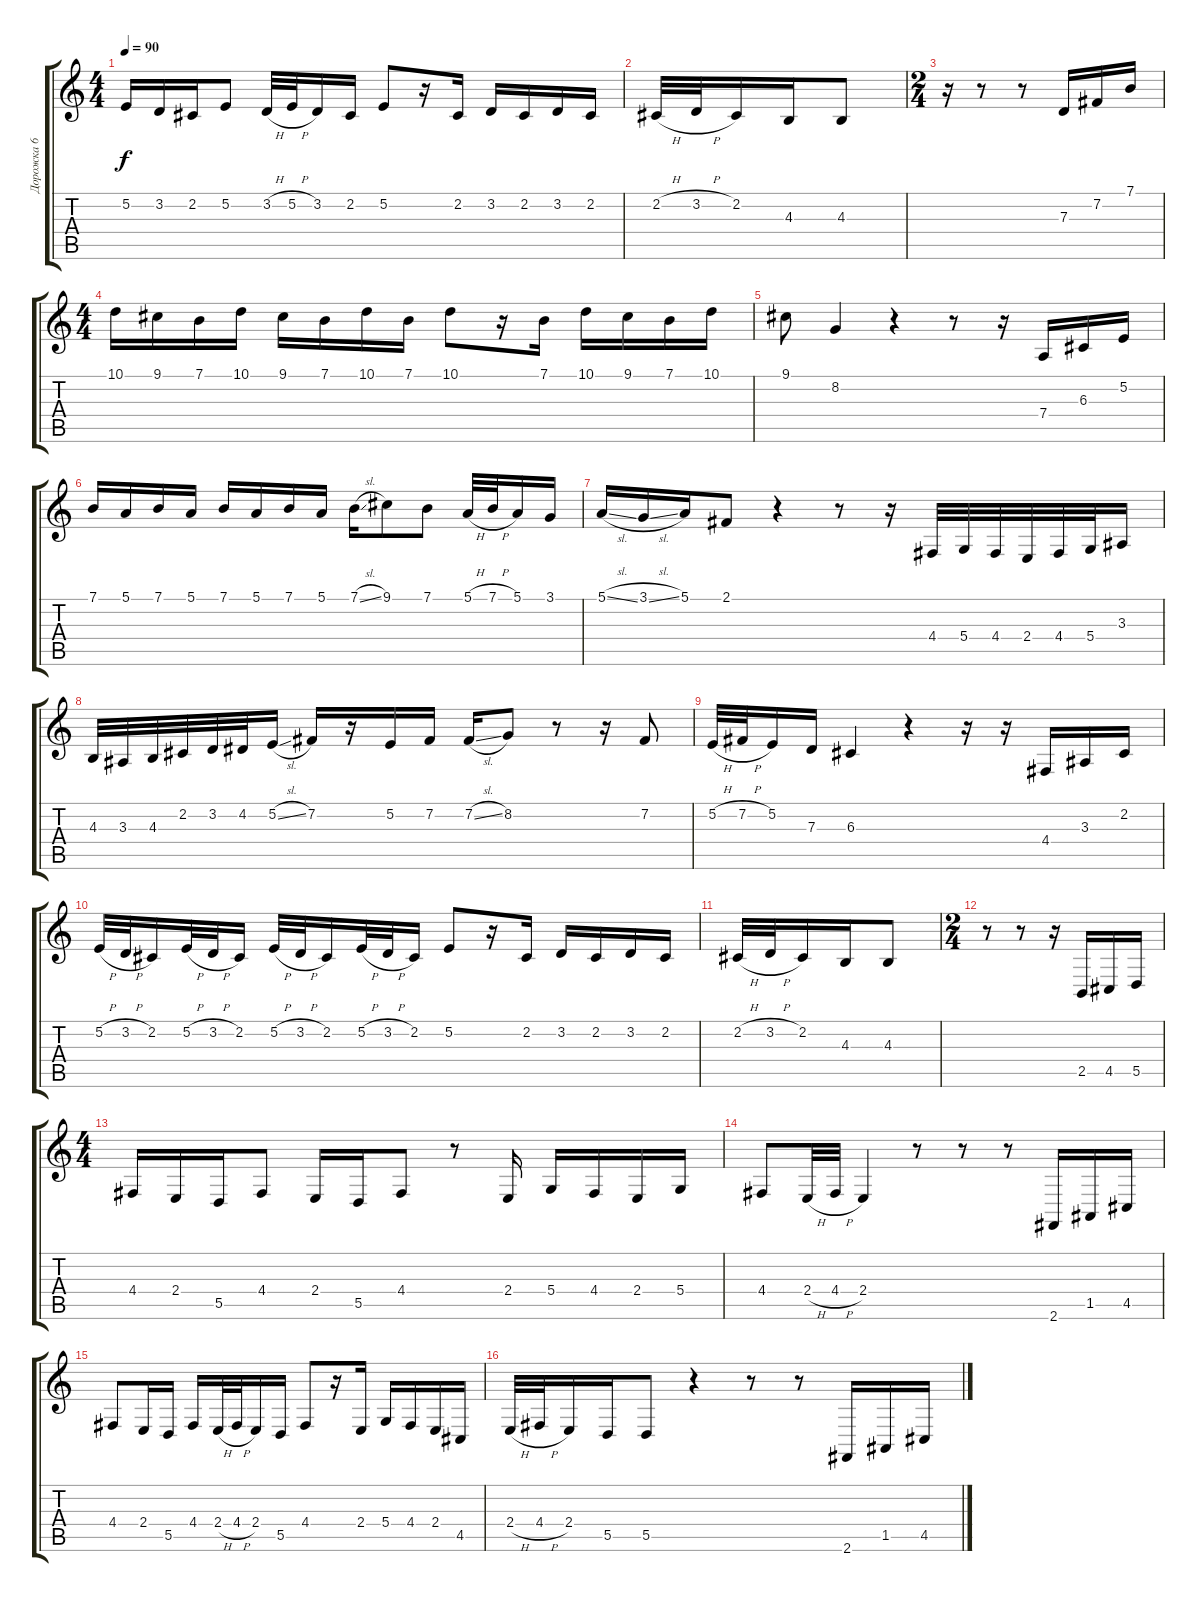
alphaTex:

\track ("Дорожка 6" "Дорожка 6") {instrument pad1newage}
\staff {score tabs}
\tuning (E4 B3 G3 D3 A2 E2) {hide}
\ts (4 4)
\tempo 90
\clef g2
\ks c
5.2.16{dy f} 3.2.16 2.2.16 5.2.8 3.2{h}.32 5.2{h}.32 3.2.16 2.2.16 5.2.8 r.16 2.2.16 3.2.16 2.2.16 3.2.16 2.2.16 |
2.2{h}.32 3.2{h}.32 2.2.16 4.3.16 4.3.8 |
\ts (2 4)
r.16 r.8 r.8 7.3.16 7.2.16 7.1.16 |
\ts (4 4)
10.1.16 9.1.16 7.1.16 10.1.16 9.1.16 7.1.16 10.1.16 7.1.16 10.1.8 r.16 7.1.16 10.1.16 9.1.16 7.1.16 10.1.16 |
9.1.8 8.2.4 r.4 r.8 r.16 7.4.16 6.3.16 5.2.16 |
7.1.16 5.1.16 7.1.16 5.1.16 7.1.16 5.1.16 7.1.16 5.1.16 7.1{sl}.16 9.1.8 7.1.8 5.1{h}.32 7.1{h}.32 5.1.16 3.1.16 |
5.1{sl}.16 3.1{sl}.16 5.1.16 2.1.8 r.4 r.8 r.16 4.4.32 5.4.32 4.4.32 2.4.32 4.4.32 5.4.32 3.3.16 |
4.3.32 3.3.32 4.3.32 2.2.32 3.2.32 4.2.32 5.2{sl}.16 7.2.16 r.16 5.2.16 7.2.16 7.2{sl}.16 8.2.8 r.8 r.16 7.2.8 |
5.2{h}.32 7.2{h}.32 5.2.16 7.3.16 6.3.4 r.4 r.16 r.16 4.4.16 3.3.16 2.2.16 |
5.2{h}.32 3.2{h}.32 2.2.16 5.2{h}.32 3.2{h}.32 2.2.16 5.2{h}.32 3.2{h}.32 2.2.16 5.2{h}.32 3.2{h}.32 2.2.16 5.2.8 r.16 2.2.16 3.2.16 2.2.16 3.2.16 2.2.16 |
2.2{h}.32 3.2{h}.32 2.2.16 4.3.16 4.3.8 |
\ts (2 4)
r.8 r.8 r.16 2.5.16 4.5.16 5.5.16 |
\ts (4 4)
4.4.16 2.4.16 5.5.16 4.4.8 2.4.16 5.5.16 4.4.8 r.8 2.4.16 5.4.16 4.4.16 2.4.16 5.4.16 |
4.4.8 2.4{h}.32 4.4{h}.32 2.4.4 r.8 r.8 r.8 2.6.16 1.5.16 4.5.16 |
4.4.8 2.4.16 5.5.16 4.4.16 2.4{h}.32 4.4{h}.32 2.4.16 5.5.16 4.4.8 r.16 2.4.16 5.4.16 4.4.16 2.4.16 4.5.16 |
2.4{h}.32 4.4{h}.32 2.4.16 5.5.16 5.5.8 r.4 r.8 r.8 2.6.16 1.5.16 4.5.16
